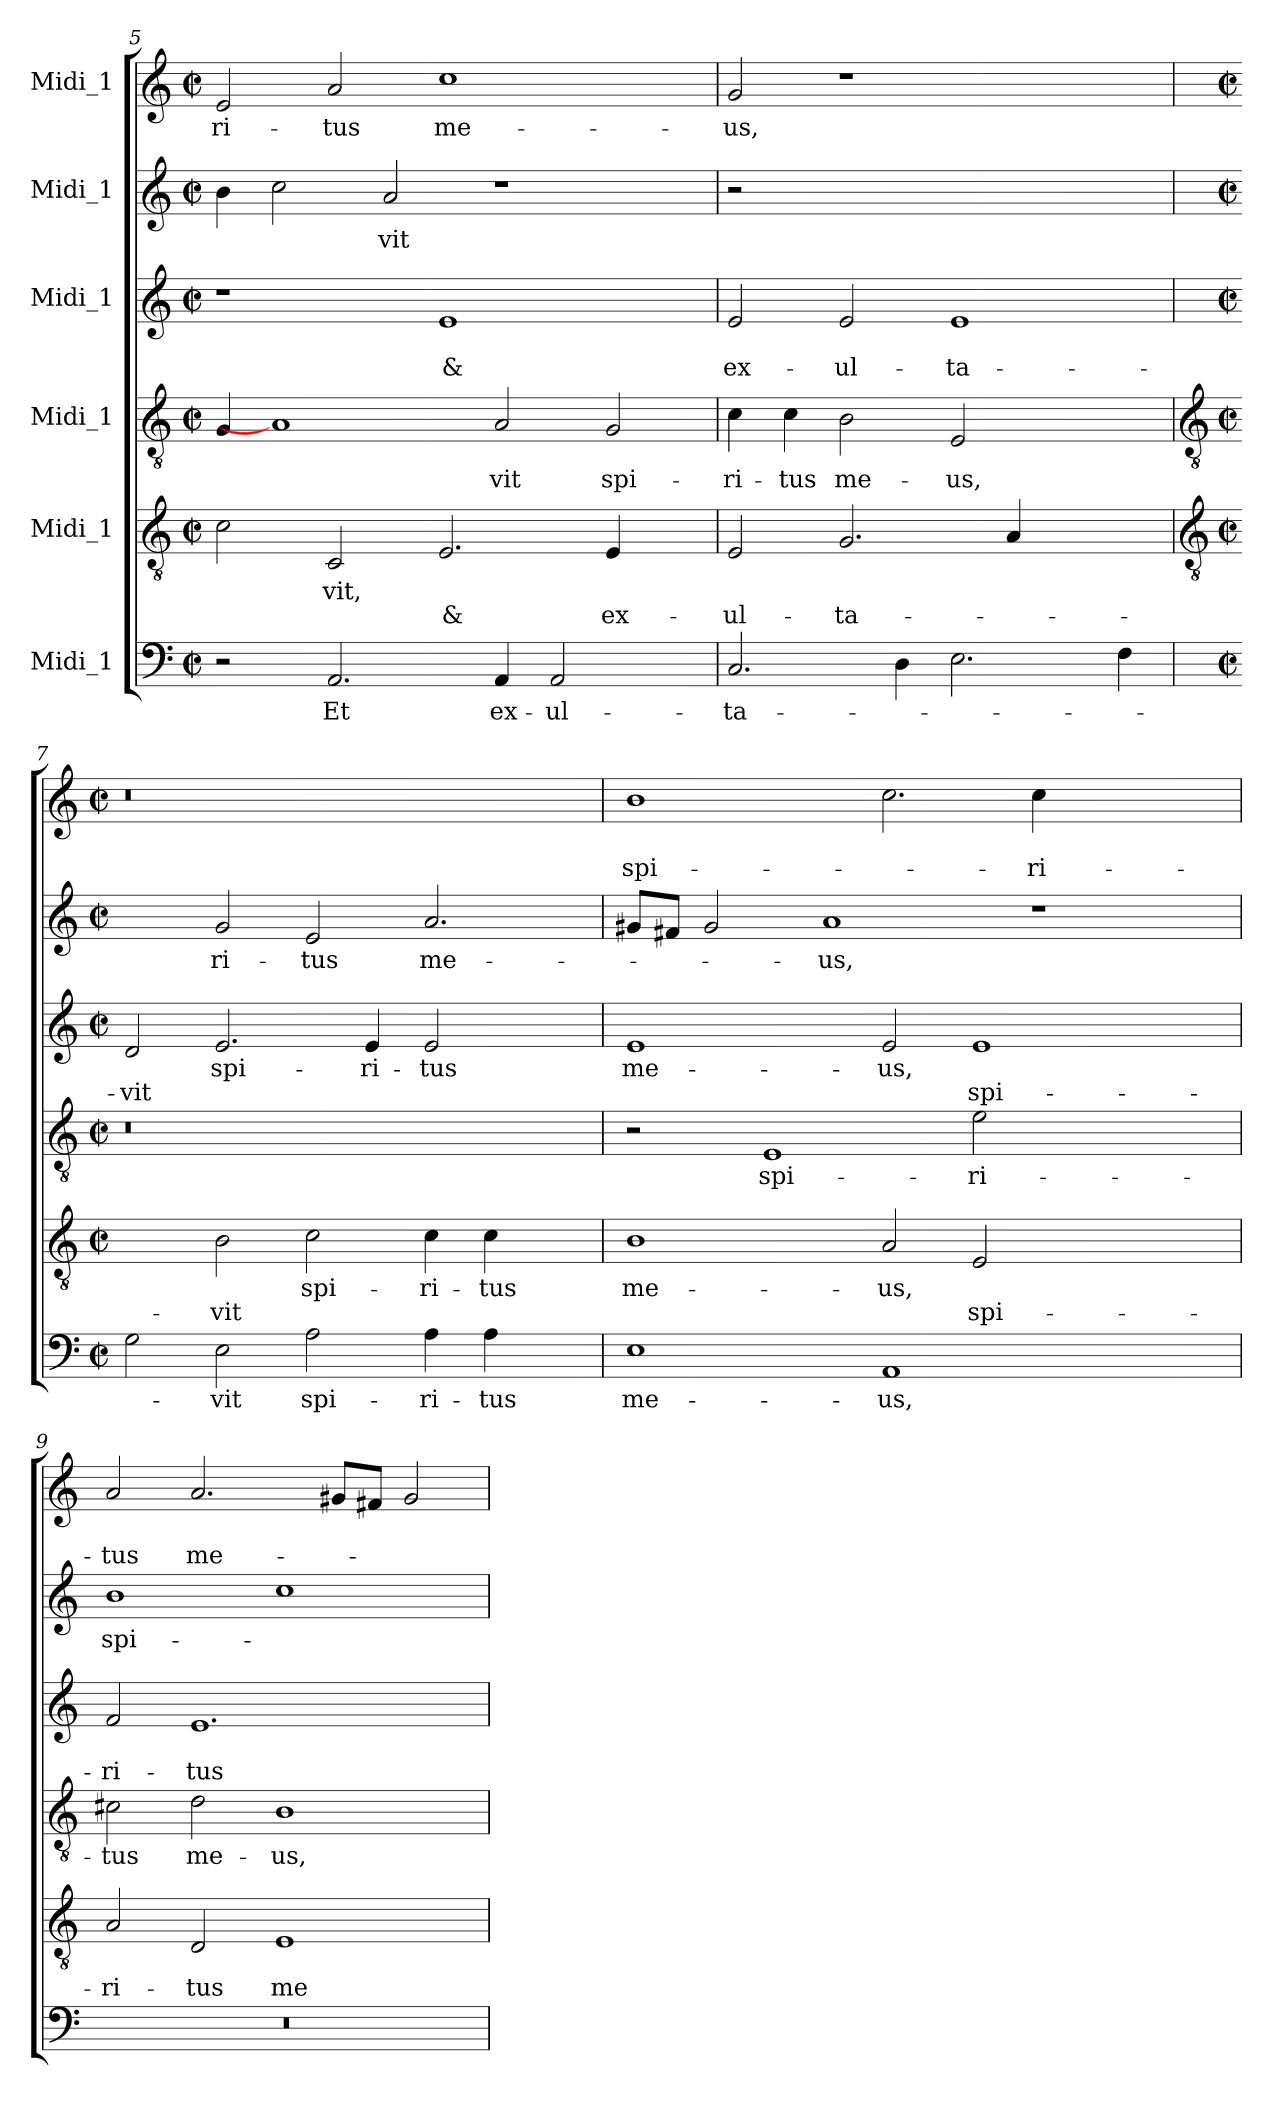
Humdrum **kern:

**kern	**text	**kern	**text	**text	**kern	**text	**kern	**text	**text	**kern	**text	**kern	**text	**text
*part6	*part6	*part5	*part5	*part5	*part4	*part4	*part3	*part3	*part3	*part2	*part2	*part1	*part1	*part1
*staff6	*staff6	*staff5	*staff5	*staff5	*staff4	*staff4	*staff3	*staff3	*staff3	*staff2	*staff2	*staff1	*staff1	*staff1
*I"Midi_1	*	*I"Midi_1	*	*	*I"Midi_1	*	*I"Midi_1	*	*	*I"Midi_1	*	*I"Midi_1	*	*
*clefF4	*	*clefGv2	*	*	*clefGv2	*	*clefG2	*	*	*clefG2	*	*clefG2	*	*
*k[]	*	*k[]	*	*	*k[]	*	*k[]	*	*	*k[]	*	*k[]	*	*
*C:	*	*C:	*	*	*C:	*	*C:	*	*	*C:	*	*C:	*	*
*M4/2	*	*M4/2	*	*	*M4/2	*	*M4/2	*	*	*M4/2	*	*M4/2	*	*
*met(c|)	*	*met(c|)	*	*	*met(c|)	*	*met(c|)	*	*	*met(c|)	*	*met(c|)	*	*
=5	=5	=5	=5	=5	=5	=5	=5	=5	=5	=5	=5	=5	=5	=5
!	!	!	!	!	!	!	!	!	!	!	!	!	!LO:LY:b	!
2r	.	2c	.	.	4G	.	1r	.	.	4b	.	2e	-ri-	.
.	.	.	.	.	1A]	.	.	.	.	2cc	.	.	.	.
!	!LO:LY:b	!	!LO:LY:b	!	!	!	!	!	!	!	!	!	!LO:LY:b	!
2.AA	Et	2C	-vit,	.	.	.	.	.	.	.	.	2a	-tus	.
!	!	!	!	!	!	!	!	!	!	!	!LO:LY:b	!	!	!
.	.	.	.	.	.	.	.	.	.	2a	-vit	.	.	.
!	!	!	!	!LO:LY:b	!	!	!	!	!LO:LY:b	!	!	!	!LO:LY:b	!
.	.	2.E	.	&	.	.	1e	.	&	.	.	1cc	me-	.
!	!LO:LY:b	!	!	!	!	!LO:LY:b	!	!	!	!	!	!	!	!
4AA	ex-	.	.	.	2A	-vit	.	.	.	1r	.	.	.	.
!	!LO:LY:b	!	!	!	!	!	!	!	!	!	!	!	!	!
2AA	-ul-	.	.	.	.	.	.	.	.	.	.	.	.	.
!	!	!	!	!LO:LY:b	!	!LO:LY:b	!	!	!	!	!	!	!	!
.	.	4E	.	ex-	2G	spi-	.	.	.	.	.	.	.	.
4ryy	.	4ryy	.	.	.	.	4ryy	.	.	.	.	4ryy	.	.
=6	=6	=6	=6	=6	=6	=6	=6	=6	=6	=6	=6	=6	=6	=6
!	!LO:LY:b	!	!	!LO:LY:b	!	!LO:LY:b	!	!	!LO:LY:b	!	!	!	!LO:LY:b	!
2.C	-ta-	2E	.	-ul-	4c	-ri-	2e	.	ex-	2r	.	2g	-us,	.
!	!	!	!	!	!	!LO:LY:b	!	!	!	!	!	!	!	!
.	.	.	.	.	4c	-tus	.	.	.	.	.	.	.	.
!	!	!	!	!LO:LY:b	!	!LO:LY:b	!	!	!LO:LY:b	!	!LO:LY:b	!	!	!
.	.	2.G	.	-ta-	2B	me-	2e	.	-ul-	[2gyy	spi-	1r	.	.
4D	.	.	.	.	.	.	.	.	.	.	.	.	.	.
!	!	!	!	!	!	!LO:LY:b	!	!	!LO:LY:b	!	!	!	!	!
2.E	.	.	.	.	2E	-us,	1e	.	-ta-	1ryy	.	.	.	.
.	.	4A	.	.	.	.	.	.	.	.	.	.	.	.
.	.	[2Byy	.	.	2ryy	.	.	.	.	.	.	2ryy	.	.
4F	.	.	.	.	.	.	.	.	.	.	.	.	.	.
!!LO:LB:g=z
=7	=7	=7	=7	=7	=7	=7	=7	=7	=7	=7	=7	=7	=7	=7
*	*	*clefGv2	*	*	*clefGv2	*	*	*	*	*	*	*	*	*
*M4/2	*	*M4/2	*	*	*M4/2	*	*M4/2	*	*	*M4/2	*	*M4/2	*	*
*met(c|)	*	*met(c|)	*	*	*met(c|)	*	*met(c|)	*	*	*met(c|)	*	*met(c|)	*	*
!	!	!	!	!	!	!	!	!	!LO:LY:b	!	!	!	!	!
2G	.	2Byy]	.	.	0r	.	2d	.	-vit	2gyy]	.	0r	.	.
!	!LO:LY:b	!	!	!LO:LY:b	!	!	!	!LO:LY:b	!	!	!LO:LY:b	!	!	!
2E	-vit	2B	.	-vit	.	.	2.e	spi-	.	2g	-ri-	.	.	.
!	!LO:LY:b	!	!LO:LY:b	!	!	!	!	!	!	!	!LO:LY:b	!	!	!
2A	spi-	2c	spi-	.	.	.	.	.	.	2e	-tus	.	.	.
!	!	!	!	!	!	!	!	!LO:LY:b	!	!	!	!	!	!
.	.	.	.	.	.	.	4e	-ri-	.	.	.	.	.	.
!	!LO:LY:b	!	!LO:LY:b	!	!	!	!	!LO:LY:b	!	!	!LO:LY:b	!	!	!
4A	-ri-	4c	-ri-	.	.	.	2e	-tus	.	2.a	me-	.	.	.
!	!LO:LY:b	!	!LO:LY:b	!	!	!	!	!	!	!	!	!	!	!
4A	-tus	4c	-tus	.	.	.	.	.	.	.	.	.	.	.
4ryy	.	4ryy	.	.	4ryy	.	4ryy	.	.	.	.	4ryy	.	.
=8	=8	=8	=8	=8	=8	=8	=8	=8	=8	=8	=8	=8	=8	=8
!	!LO:LY:b	!	!LO:LY:b	!	!	!	!	!LO:LY:b	!	!	!	!	!	!LO:LY:b
1E	me-	1B	me-	.	2r	.	1e	me-	.	8g#L	.	1b	.	spi-
.	.	.	.	.	.	.	.	.	.	8f#J	.	.	.	.
.	.	.	.	.	.	.	.	.	.	2g#	.	.	.	.
!	!	!	!	!	!	!LO:LY:b	!	!	!	!	!	!	!	!
.	.	.	.	.	1E	spi-	.	.	.	.	.	.	.	.
!	!	!	!	!	!	!	!	!	!	!	!LO:LY:b	!	!	!
.	.	.	.	.	.	.	.	.	.	1a	-us,	.	.	.
!	!LO:LY:b	!	!LO:LY:b	!	!	!	!	!LO:LY:b	!	!	!	!	!	!
1AA	-us,	2A	-us,	.	.	.	2e	-us,	.	.	.	2.cc	.	.
!	!	!	!	!LO:LY:b	!	!LO:LY:b	!	!	!LO:LY:b	!	!	!	!	!
.	.	2E	.	spi-	2e	-ri-	1e	.	spi-	.	.	.	.	.
!	!	!	!	!	!	!	!	!	!	!	!	!	!	!LO:LY:b
.	.	.	.	.	.	.	.	.	.	1r	.	4cc	.	-ri-
2.ryy	.	2.ryy	.	.	2.ryy	.	.	.	.	.	.	2.ryy	.	.
.	.	.	.	.	.	.	4ryy	.	.	.	.	.	.	.
=9	=9	=9	=9	=9	=9	=9	=9	=9	=9	=9	=9	=9	=9	=9
!	!	!	!	!LO:LY:b	!	!LO:LY:b	!	!	!LO:LY:b	!	!LO:LY:b	!	!	!LO:LY:b
0r	.	2A	.	-ri-	2c#X	-tus	2f	.	-ri-	1b	spi-	2a	.	-tus
!	!	!	!	!LO:LY:b	!	!LO:LY:b	!	!	!LO:LY:b	!	!	!	!	!LO:LY:b
.	.	2D	.	-tus	2d	me-	1.e	.	-tus	.	.	2.a	.	me-
!	!	!	!	!LO:LY:b	!	!LO:LY:b	!	!	!	!	!	!	!	!
.	.	1E	.	me-	1B	-us,	.	.	.	1cc	.	.	.	.
.	.	.	.	.	.	.	.	.	.	.	.	8g#L	.	.
.	.	.	.	.	.	.	.	.	.	.	.	8f#J	.	.
.	.	.	.	.	.	.	.	.	.	.	.	2g#	.	.
=	=	=	=	=	=	=	=	=	=	=	=	=	=	=
*-	*-	*-	*-	*-	*-	*-	*-	*-	*-	*-	*-	*-	*-	*-
